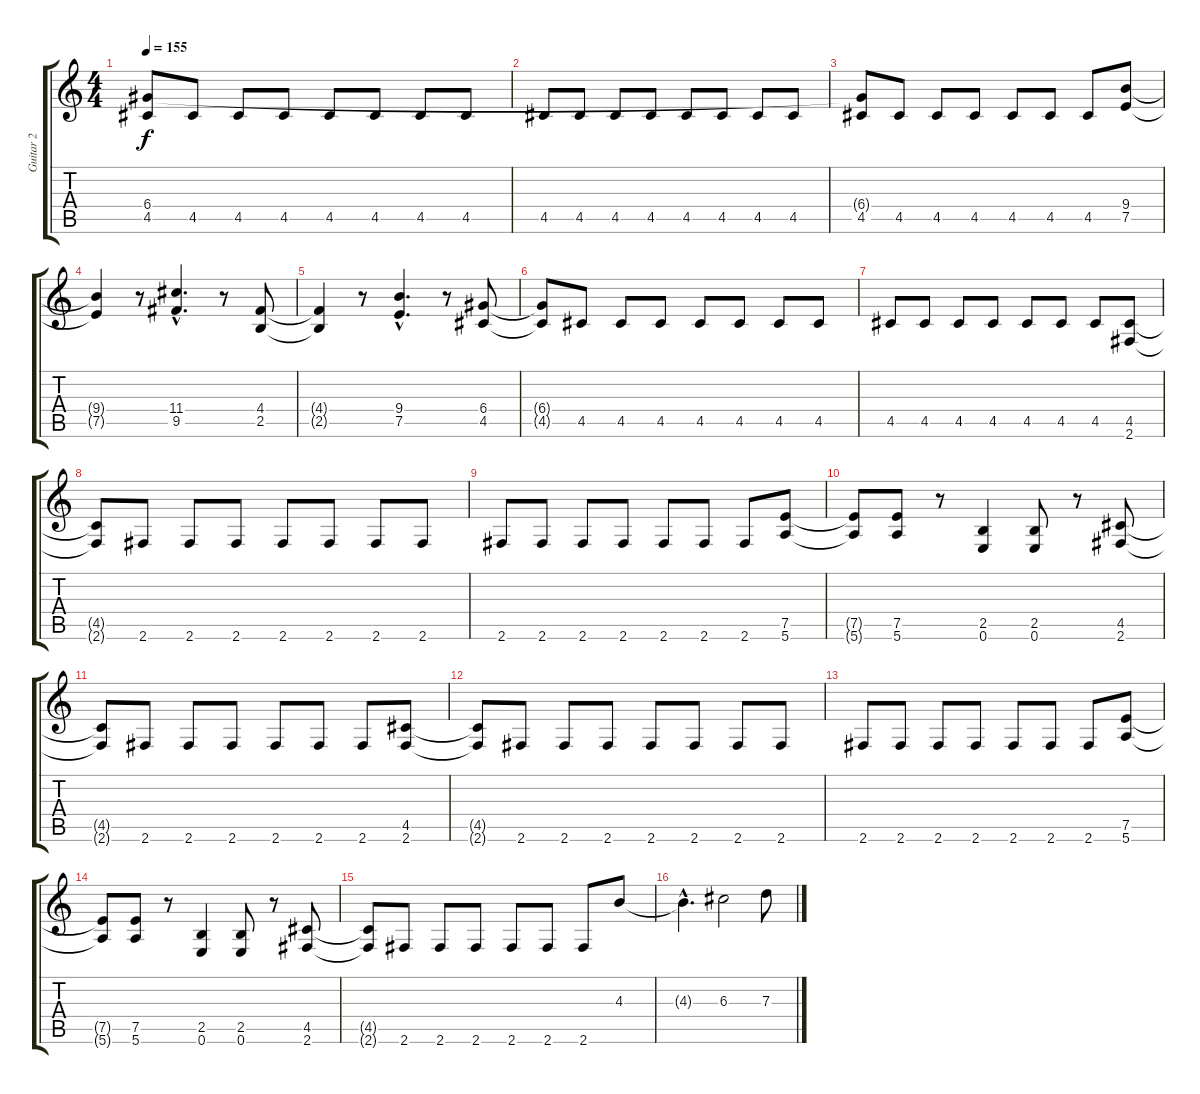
\track ("Guitar 2" "Guitar 2") {instrument overdrivenguitar}
\staff {score tabs}
\tuning (E4 B3 G3 D3 A2 E2) {hide}
\ts (4 4)
\tempo 155
\clef g2
\ks c
(6.4{t} 4.5{t}).8{dy f} 4.5.8 4.5.8 4.5.8 4.5.8 4.5.8 4.5.8 4.5.8 |
4.5.8 4.5.8 4.5.8 4.5.8 4.5.8 4.5.8 4.5.8 4.5.8 |
(6.4{t} 4.5).8 4.5.8 4.5.8 4.5.8 4.5.8 4.5.8 4.5.8 (9.4 7.5).8 |
(9.4{t} 7.5{t}).4 r.8 (11.4{hac} 9.5{hac}).4{d} r.8 (4.4 2.5).8 |
(4.4{t} 2.5{t}).4 r.8 (9.4{hac} 7.5{hac}).4{d} r.8 (6.4 4.5).8 |
(6.4{t} 4.5{t}).8 4.5.8 4.5.8 4.5.8 4.5.8 4.5.8 4.5.8 4.5.8 |
4.5.8 4.5.8 4.5.8 4.5.8 4.5.8 4.5.8 4.5.8 (4.5 2.6).8 |
(4.5{t} 2.6{t}).8 2.6.8 2.6.8 2.6.8 2.6.8 2.6.8 2.6.8 2.6.8 |
2.6.8 2.6.8 2.6.8 2.6.8 2.6.8 2.6.8 2.6.8 (7.5 5.6).8 |
(7.5{t} 5.6{t}).8 (7.5 5.6).8 r.8 (2.5 0.6).4 (2.5 0.6).8 r.8 (4.5 2.6).8 |
(4.5{t} 2.6{t}).8 2.6.8 2.6.8 2.6.8 2.6.8 2.6.8 2.6.8 (4.5 2.6).8 |
(4.5{t} 2.6{t}).8 2.6.8 2.6.8 2.6.8 2.6.8 2.6.8 2.6.8 2.6.8 |
2.6.8 2.6.8 2.6.8 2.6.8 2.6.8 2.6.8 2.6.8 (7.5 5.6).8 |
(7.5{t} 5.6{t}).8 (7.5 5.6).8 r.8 (2.5 0.6).4 (2.5 0.6).8 r.8 (4.5 2.6).8 |
(4.5{t} 2.6{t}).8 2.6.8 2.6.8 2.6.8 2.6.8 2.6.8 2.6.8 4.3.8 |
4.3{hac t}.4{d} 6.3.2 7.3.8
